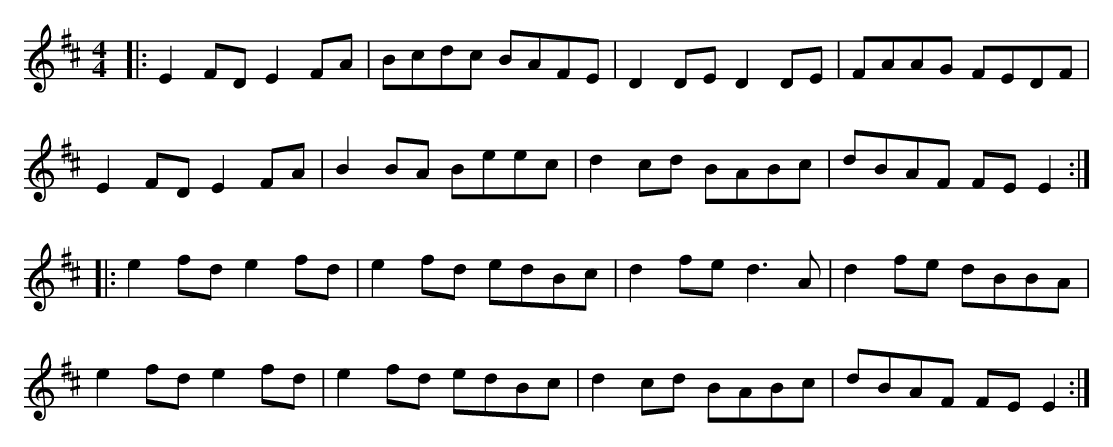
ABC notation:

X:1
M:4/4
K:Edor
|:E2 FD E2 FA|Bcdc BAFE|D2DE D2DE|FAAG FEDF|
E2 FD E2 FA|B2BA Beec|d2cd BABc|dBAF FE E2:|
|:e2 fd e2fd|e2 fd edBc|d2fe d3A|d2fe dBBA|
e2 fd e2fd|e2 fd edBc|d2 cd BABc|dBAF FE E2:|
